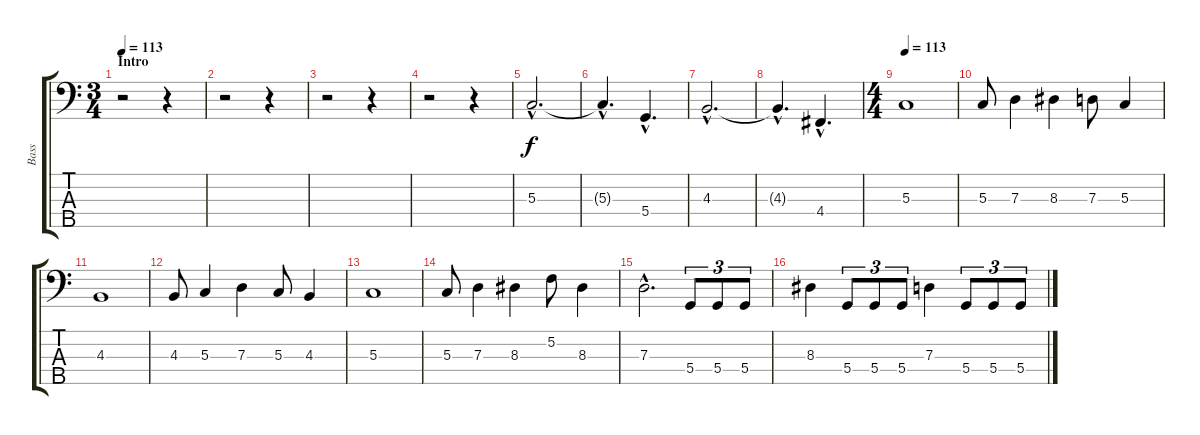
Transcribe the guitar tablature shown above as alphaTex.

\track ("Bass" "Bass") {instrument electricbassfinger}
\staff {score tabs}
\tuning (F2 C2 G1 D1 A0) {hide}
\ts (3 4)
\section ("" "Intro")
\tempo 113
\tempo 100
\tempo 113
\clef f4
\ks c
r.2{dy f instrument electricbassfinger} r.4 |
r.2 r.4 |
r.2 r.4 |
r.2 r.4 |
5.3{hac}.2{d} |
5.3{hac t}.4{d} 5.4{hac}.4{d} |
4.3{hac}.2{d} |
4.3{hac t}.4{d} 4.4{hac}.4{d} |
\ts (4 4)
\tempo 113
5.3.1 |
5.3.8 7.3.4 8.3.4 7.3.8 5.3.4 |
4.3.1 |
4.3.8 5.3.4 7.3.4 5.3.8 4.3.4 |
5.3.1 |
5.3.8 7.3.4 8.3.4 5.2.8 8.3.4 |
7.3{hac}.2{d} 5.4.8{tu (3 2)} 5.4.8{tu (3 2)} 5.4.8{tu (3 2)} |
8.3.4 5.4.8{tu (3 2)} 5.4.8{tu (3 2)} 5.4.8{tu (3 2)} 7.3.4 5.4.8{tu (3 2)} 5.4.8{tu (3 2)} 5.4.8{tu (3 2)}
